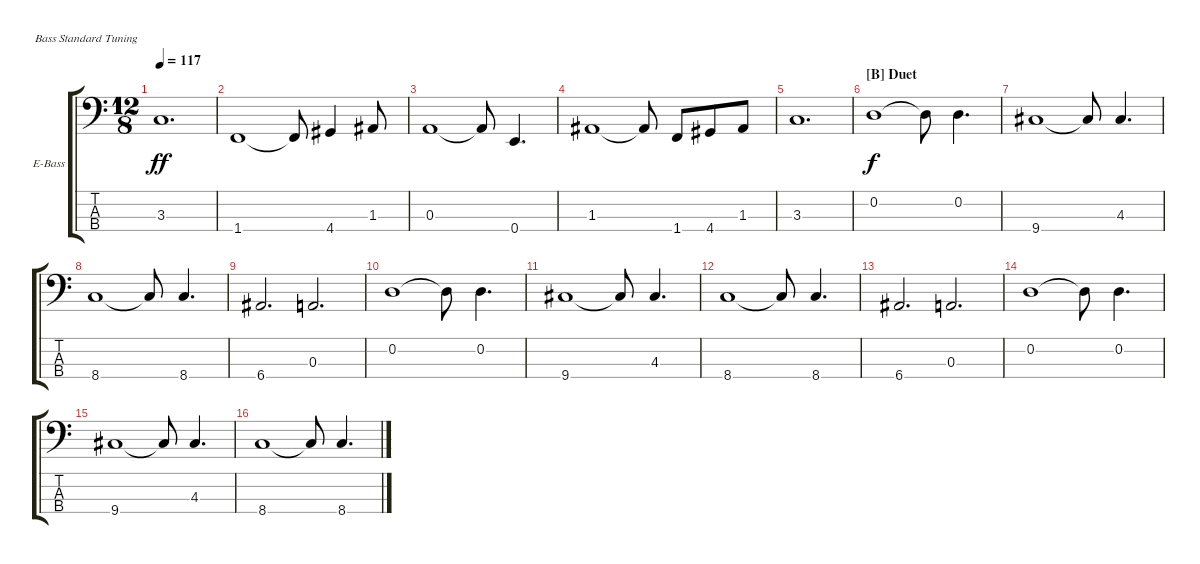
\defaultSystemsLayout 4
\bracketExtendMode groupsimilarinstruments
\firstSystemTrackNameOrientation horizontal
\otherSystemsTrackNameOrientation horizontal
\track ("Electric Bass" "E-Bass") {instrument electricbassfinger}
\staff {score tabs}
\tuning (G2 D2 A1 E1)
\ts (12 8)
\tempo 117
\clef f4
\scale
0.333333
\ks c
3.3.1{d dy ff} |
\scale
0.333333 1.4.1 1.4{t}.8 4.4.4 1.3.8 |
\scale
0.333333 0.3.1 0.3{t}.8 0.4.4{d} |
\scale
0.333333 1.3.1 1.3{t}.8 1.4.8 4.4.8 1.3.8 |
\scale
0.333333 3.3.1{d} |
\section ("B" "Duet")
0.2.1{dy f} 0.2{t}.8 0.2.4{d} |
9.4.1 9.4{t}.8 4.3.4{d} |
8.4.1 8.4{t}.8 8.4.4{d} |
6.4.2{d} 0.3.2{d} |
0.2.1 0.2{t}.8 0.2.4{d} |
9.4.1 9.4{t}.8 4.3.4{d} |
8.4.1 8.4{t}.8 8.4.4{d} |
6.4.2{d} 0.3.2{d} |
0.2.1 0.2{t}.8 0.2.4{d} |
9.4.1 9.4{t}.8 4.3.4{d} |
8.4.1 8.4{t}.8 8.4.4{d}
